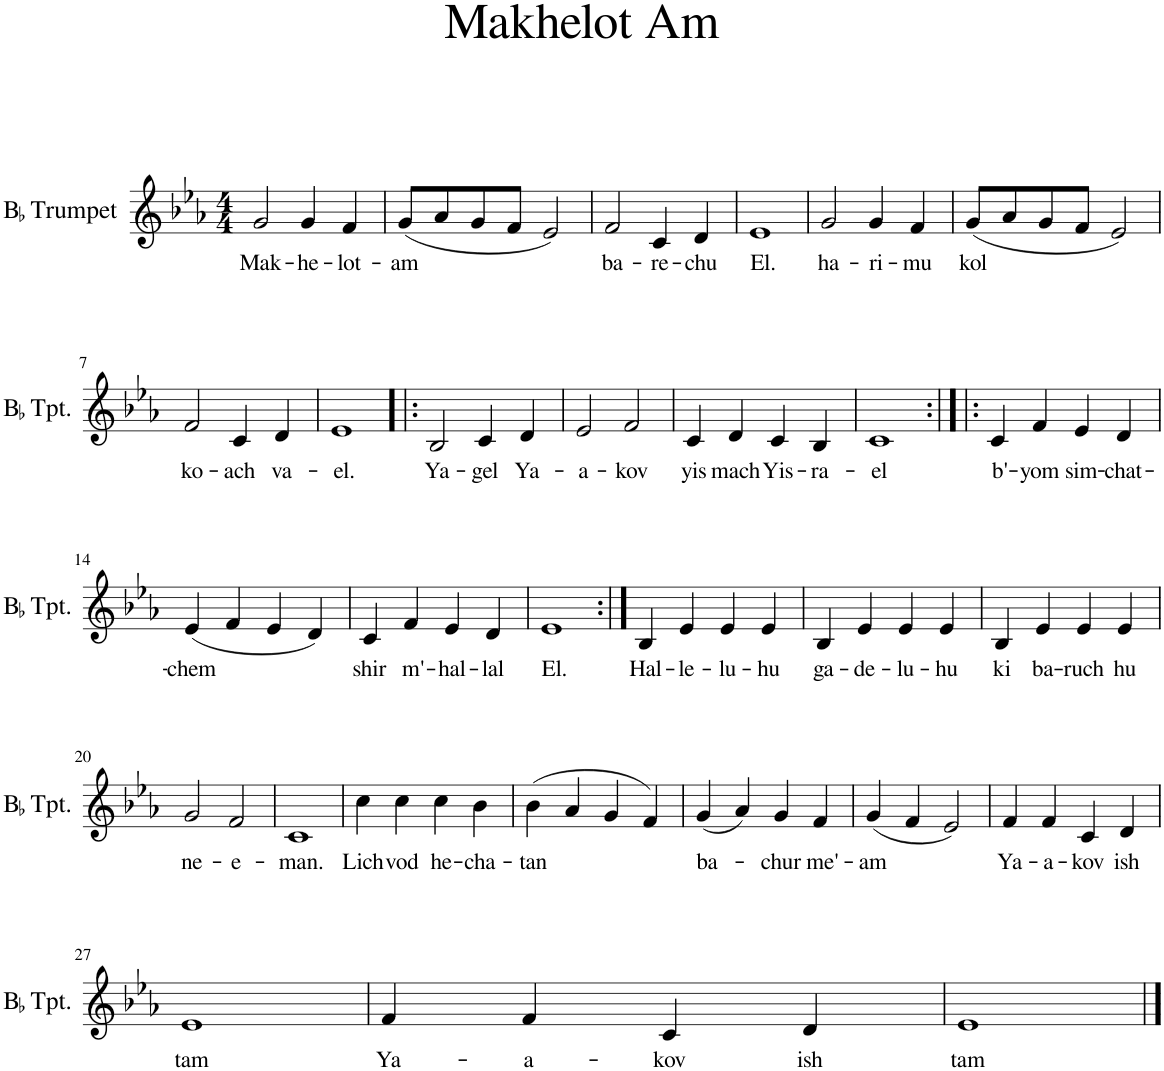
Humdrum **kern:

**kern	**text
*part1	*part1
*staff1	*staff1
*I"BaccidentalFlat Trumpet	*
*I'BaccidentalFlat Tpt.	*
*clefG2	*
*Trd1c2	*
*k[b-e-a-]	*
*M4/4	*
=1	=1
!	!LO:LY:b
2g/	Mak-
!	!LO:LY:b
4g/	-he-
!	!LO:LY:b
4f/	-lot-
=2	=2
!	!LO:LY:b
(8g/L	-am
8a-/	.
8g/	.
8f/J	.
2e-/)	.
=3	=3
!	!LO:LY:b
2f/	ba-
!	!LO:LY:b
4c/	-re-
!	!LO:LY:b
4d/	-chu
=4	=4
!	!LO:LY:b
1e-	El.
=5	=5
!	!LO:LY:b
2g/	ha-
!	!LO:LY:b
4g/	-ri-
!	!LO:LY:b
4f/	-mu
=6	=6
!	!LO:LY:b
(8g/L	kol
8a-/	.
8g/	.
8f/J	.
2e-/)	.
!!LO:LB:g=z
=7	=7
!	!LO:LY:b
2f/	ko-
!	!LO:LY:b
4c/	-ach
!	!LO:LY:b
4d/	va-
=8	=8
!	!LO:LY:b
1e-	-el.
=9!|:	=9!|:
!	!LO:LY:b
2B-/	Ya-
!	!LO:LY:b
4c/	-gel
!	!LO:LY:b
4d/	Ya-
=10	=10
!	!LO:LY:b
2e-/	-a-
!	!LO:LY:b
2f/	-kov
=11	=11
!	!LO:LY:b
4c/	yis-
!	!LO:LY:b
4d/	-mach
!	!LO:LY:b
4c/	Yis-
!	!LO:LY:b
4B-/	-ra-
=12	=12
!	!LO:LY:b
1c	-el
=13:|!|:	=13:|!|:
!	!LO:LY:b
4c/	b'-
!	!LO:LY:b
4f/	-yom
!	!LO:LY:b
4e-/	sim-
!	!LO:LY:b
4d/	-chat-
!!LO:LB:g=z
=14	=14
!	!LO:LY:b
(4e-/	-chem
4f/	.
4e-/	.
4d/)	.
=15	=15
!	!LO:LY:b
4c/	shir
!	!LO:LY:b
4f/	m'-
!	!LO:LY:b
4e-/	-hal-
!	!LO:LY:b
4d/	-lal
=16	=16
!	!LO:LY:b
1e-	El.
=17:|!	=17:|!
!	!LO:LY:b
4B-/	Hal-
!	!LO:LY:b
4e-/	-le-
!	!LO:LY:b
4e-/	-lu-
!	!LO:LY:b
4e-/	-hu
=18	=18
!	!LO:LY:b
4B-/	ga-
!	!LO:LY:b
4e-/	-de-
!	!LO:LY:b
4e-/	-lu-
!	!LO:LY:b
4e-/	-hu
=19	=19
!	!LO:LY:b
4B-/	ki
!	!LO:LY:b
4e-/	ba-
!	!LO:LY:b
4e-/	-ruch
!	!LO:LY:b
4e-/	hu
!!LO:LB:g=z
=20	=20
!	!LO:LY:b
2g/	ne-
!	!LO:LY:b
2f/	-e-
=21	=21
!	!LO:LY:b
1c	-man.
=22	=22
!	!LO:LY:b
4cc\	Lich-
!	!LO:LY:b
4cc\	-vod
!	!LO:LY:b
4cc\	he-
!	!LO:LY:b
4b-\	-cha-
=23	=23
!	!LO:LY:b
(4b-\	-tan
4a-/	.
4g/	.
4f/)	.
=24	=24
!	!LO:LY:b
(4g/	ba-
4a-/)	.
!	!LO:LY:b
4g/	-chur
!	!LO:LY:b
4f/	me'-
=25	=25
!	!LO:LY:b
(4g/	-am
4f/	.
2e-/)	.
=26	=26
!	!LO:LY:b
4f/	Ya-
!	!LO:LY:b
4f/	-a-
!	!LO:LY:b
4c/	-kov
!	!LO:LY:b
4d/	ish
!!LO:LB:g=z
=27	=27
!	!LO:LY:b
1e-	tam
=28	=28
!	!LO:LY:b
4f/	Ya-
!	!LO:LY:b
4f/	-a-
!	!LO:LY:b
4c/	-kov
!	!LO:LY:b
4d/	ish
=29	=29
!	!LO:LY:b
1e-	tam
==	==
*-	*-
